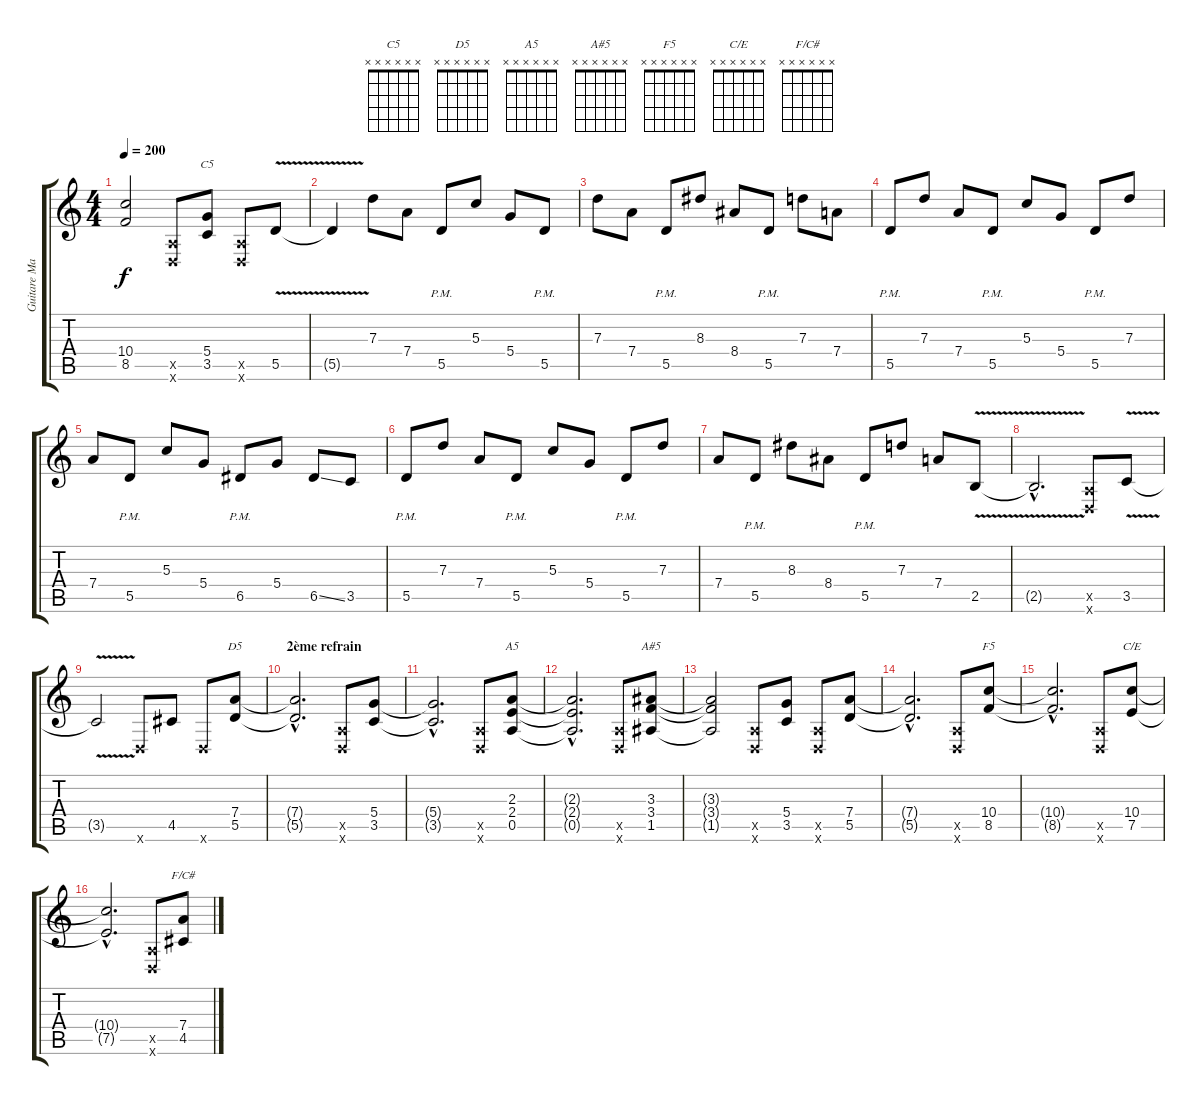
\track ("Guitare Mathieu" "Guitare Ma") {instrument distortionguitar}
\staff {score tabs}
\tuning (E4 B3 G3 D3 A2 D2) {hide}
\chord ("C5" x x x x x x)
\chord ("D5" x x x x x x)
\chord ("A5" x x x x x x)
\chord ("A#5" x x x x x x)
\chord ("F5" x x x x x x)
\chord ("C/E" x x x x x x)
\chord ("F/C#" x x x x x x)
\ts (4 4)
\tempo 200
\clef g2
\ks c
(10.4{t} 8.5{t}).2{dy f} (0.5{x} 0.6{x}).8 (5.4 3.5).8{ch "C5"} (0.5{x} 0.6{x}).8 5.5{v}.8 |
5.5{t}.4 7.3.8 7.4.8 5.5{pm}.8 5.3.8 5.4.8 5.5{pm}.8 |
7.3.8 7.4.8 5.5{pm}.8 8.3.8 8.4.8 5.5{pm}.8 7.3.8 7.4.8 |
5.5{pm}.8 7.3.8 7.4.8 5.5{pm}.8 5.3.8 5.4.8 5.5{pm}.8 7.3.8 |
7.4.8 5.5{pm}.8 5.3.8 5.4.8 6.5{pm}.8 5.4.8 6.5{ss}.8 3.5.8 |
5.5{pm}.8 7.3.8 7.4.8 5.5{pm}.8 5.3.8 5.4.8 5.5{pm}.8 7.3.8 |
7.4.8 5.5{pm}.8 8.3.8 8.4.8 5.5{pm}.8 7.3.8 7.4.8 2.5{v}.8 |
2.5{hac t}.2{d} (0.5{x} 0.6{x}).8 3.5{v}.8 |
3.5{t}.2 0.6{x}.8 4.5.8 0.6{x}.8 (7.4 5.5).8{ch "D5"} |
\section ("" "2ème refrain")
(7.4{hac t} 5.5{hac t}).2{d} (0.5{x} 0.6{x}).8 (5.4 3.5).8 |
(5.4{hac t} 3.5{hac t}).2{d} (0.5{x} 0.6{x}).8 (2.3 2.4 0.5).8{ch "A5"} |
(2.3{hac t} 2.4{hac t} 0.5{hac t}).2{d} (0.5{x} 0.6{x}).8 (3.3 3.4 1.5).8{ch "A#5"} |
(3.3{t} 3.4{t} 1.5{t}).2 (0.5{x} 0.6{x}).8 (5.4 3.5).8 (0.5{x} 0.6{x}).8 (7.4 5.5).8 |
(7.4{hac t} 5.5{hac t}).2{d} (0.5{x} 0.6{x}).8 (10.4 8.5).8{ch "F5"} |
(10.4{hac t} 8.5{hac t}).2{d} (0.5{x} 0.6{x}).8 (10.4 7.5).8{ch "C/E"} |
(10.4{hac t} 7.5{hac t}).2{d} (0.5{x} 0.6{x}).8 (7.4 4.5).8{ch "F/C#"}
